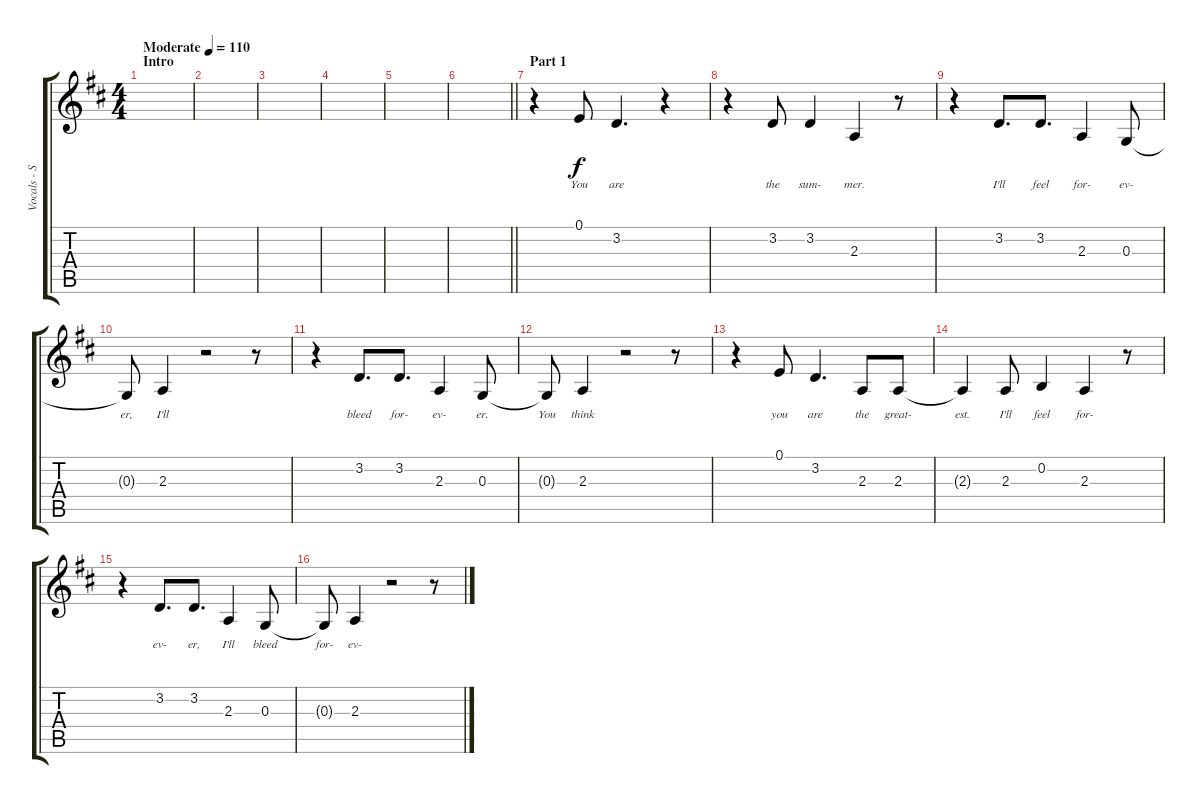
\track ("Vocals - Simon Neil" "Vocals - S") {instrument altosax}
\staff {score tabs}
\tuning (E4 B3 G3 D3 A2 E2) {hide}
\ts (4 4)
\section ("" "Intro")
\tempo (110 "Moderate")
\clef g2
\ks d
|
|
|
|
|
\barLineRight lightlight
|
\section ("" "Part 1")
r.4 0.1.8{lyrics (0 "You") lyrics (1 "") lyrics (2 "") lyrics (3 "") lyrics (4 "")} 3.2.4{d lyrics (0 "are") lyrics (1 "") lyrics (2 "") lyrics (3 "") lyrics (4 "")} r.4 |
r.4 3.2.8{lyrics (0 "the") lyrics (1 "") lyrics (2 "") lyrics (3 "") lyrics (4 "")} 3.2.4{lyrics (0 "sum-") lyrics (1 "") lyrics (2 "") lyrics (3 "") lyrics (4 "")} 2.3.4{lyrics (0 "mer.") lyrics (1 "") lyrics (2 "") lyrics (3 "") lyrics (4 "")} r.8 |
r.4 3.2.8{d lyrics (0 "I'll") lyrics (1 "") lyrics (2 "") lyrics (3 "") lyrics (4 "")} 3.2.8{d lyrics (0 "feel") lyrics (1 "") lyrics (2 "") lyrics (3 "") lyrics (4 "")} 2.3.4{lyrics (0 "for-") lyrics (1 "") lyrics (2 "") lyrics (3 "") lyrics (4 "")} 0.3.8{lyrics (0 "ev-") lyrics (1 "") lyrics (2 "") lyrics (3 "") lyrics (4 "")} |
0.3{t}.8{lyrics (0 "er,") lyrics (1 "") lyrics (2 "") lyrics (3 "") lyrics (4 "")} 2.3.4{lyrics (0 "I'll") lyrics (1 "") lyrics (2 "") lyrics (3 "") lyrics (4 "")} r.2 r.8 |
r.4 3.2.8{d lyrics (0 "bleed") lyrics (1 "") lyrics (2 "") lyrics (3 "") lyrics (4 "")} 3.2.8{d lyrics (0 "for-") lyrics (1 "") lyrics (2 "") lyrics (3 "") lyrics (4 "")} 2.3.4{lyrics (0 "ev-") lyrics (1 "") lyrics (2 "") lyrics (3 "") lyrics (4 "")} 0.3.8{lyrics (0 "er.") lyrics (1 "") lyrics (2 "") lyrics (3 "") lyrics (4 "")} |
0.3{t}.8{lyrics (0 "You") lyrics (1 "") lyrics (2 "") lyrics (3 "") lyrics (4 "")} 2.3.4{lyrics (0 "think") lyrics (1 "") lyrics (2 "") lyrics (3 "") lyrics (4 "")} r.2 r.8 |
r.4 0.1.8{lyrics (0 "you") lyrics (1 "") lyrics (2 "") lyrics (3 "") lyrics (4 "")} 3.2.4{d lyrics (0 "are") lyrics (1 "") lyrics (2 "") lyrics (3 "") lyrics (4 "")} 2.3.8{lyrics (0 "the") lyrics (1 "") lyrics (2 "") lyrics (3 "") lyrics (4 "")} 2.3.8{lyrics (0 "great-") lyrics (1 "") lyrics (2 "") lyrics (3 "") lyrics (4 "")} |
2.3{t}.4{lyrics (0 "est.") lyrics (1 "") lyrics (2 "") lyrics (3 "") lyrics (4 "")} 2.3.8{lyrics (0 "I'll") lyrics (1 "") lyrics (2 "") lyrics (3 "") lyrics (4 "")} 0.2.4{lyrics (0 "feel") lyrics (1 "") lyrics (2 "") lyrics (3 "") lyrics (4 "")} 2.3.4{lyrics (0 "for-") lyrics (1 "") lyrics (2 "") lyrics (3 "") lyrics (4 "")} r.8 |
r.4 3.2.8{d lyrics (0 "ev-") lyrics (1 "") lyrics (2 "") lyrics (3 "") lyrics (4 "")} 3.2.8{d lyrics (0 "er,") lyrics (1 "") lyrics (2 "") lyrics (3 "") lyrics (4 "")} 2.3.4{lyrics (0 "I'll") lyrics (1 "") lyrics (2 "") lyrics (3 "") lyrics (4 "")} 0.3.8{lyrics (0 "bleed") lyrics (1 "") lyrics (2 "") lyrics (3 "") lyrics (4 "")} |
0.3{t}.8{lyrics (0 "for-") lyrics (1 "") lyrics (2 "") lyrics (3 "") lyrics (4 "")} 2.3.4{lyrics (0 "ev-") lyrics (1 "") lyrics (2 "") lyrics (3 "") lyrics (4 "")} r.2 r.8
